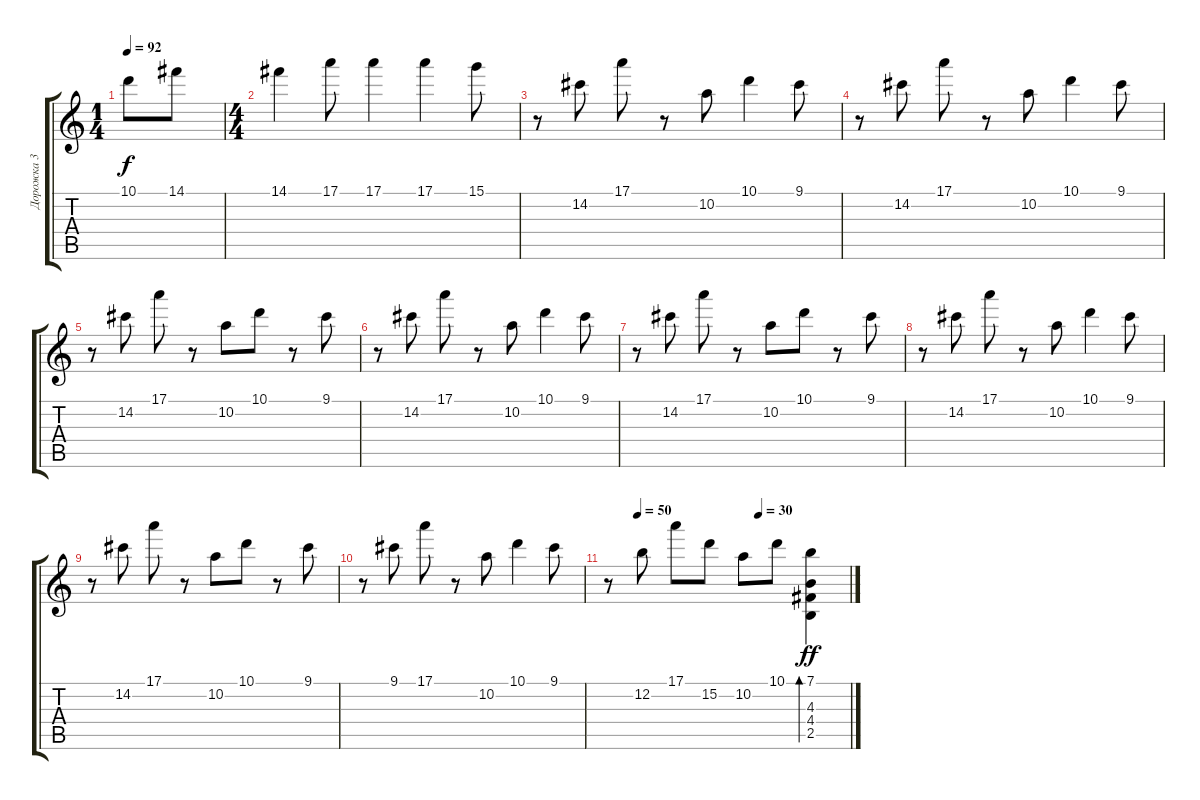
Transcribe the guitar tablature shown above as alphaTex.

\track ("Дорожка 3" "Дорожка 3") {instrument acousticguitarsteel}
\staff {score tabs}
\tuning (E4 B3 G3 D3 A2 E2) {hide}
\ts (1 4)
\tempo 92
\clef g2
\ks c
10.1.8{dy f} 14.1.8 |
\ts (4 4)
14.1.4 17.1.8 17.1.4 17.1.4 15.1.8 |
r.8 14.2.8 17.1.8 r.8 10.2.8 10.1.4 9.1.8 |
r.8 14.2.8 17.1.8 r.8 10.2.8 10.1.4 9.1.8 |
r.8 14.2.8 17.1.8 r.8 10.2.8 10.1.8 r.8 9.1.8 |
r.8 14.2.8 17.1.8 r.8 10.2.8 10.1.4 9.1.8 |
r.8 14.2.8 17.1.8 r.8 10.2.8 10.1.8 r.8 9.1.8 |
r.8 14.2.8 17.1.8 r.8 10.2.8 10.1.4 9.1.8 |
r.8 14.2.8 17.1.8 r.8 10.2.8 10.1.8 r.8 9.1.8 |
r.8 9.1.8 17.1.8 r.8 10.2.8 10.1.4 9.1.8 |
\tempo (50 0.125)
\tempo (30 0.625)
r.8 12.2.8 17.1.8 15.2.8 10.2.8 10.1.8 (7.1 4.3 4.4 2.5).4{bd 120 dy ff}
